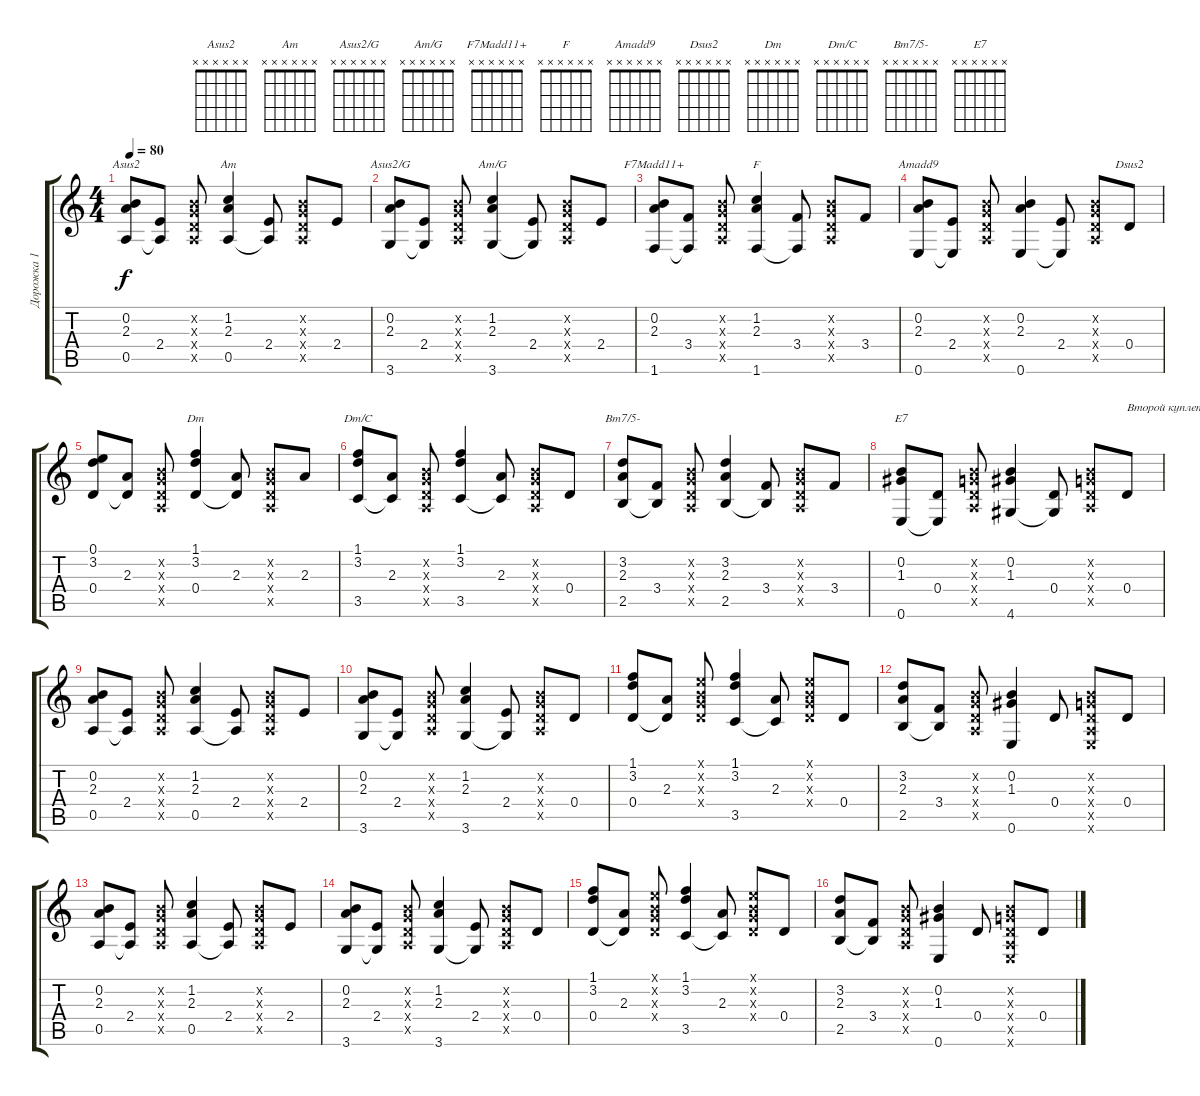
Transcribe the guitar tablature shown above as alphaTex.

\track ("Дорожка 1" "Дорожка 1") {instrument acousticguitarsteel}
\staff {score tabs}
\tuning (E4 B3 G3 D3 A2 E2) {hide}
\chord ("Asus2" x x x x x x)
\chord ("Am" x x x x x x)
\chord ("Asus2/G" x x x x x x)
\chord ("Am/G" x x x x x x)
\chord ("F7Madd11+" x x x x x x)
\chord ("F" x x x x x x)
\chord ("Amadd9" x x x x x x)
\chord ("Dsus2" x x x x x x)
\chord ("Dm" x x x x x x)
\chord ("Dm/C" x x x x x x)
\chord ("Bm7/5-" x x x x x x)
\chord ("E7" x x x x x x)
\ts (4 4)
\tempo 80
\clef g2
\ks c
(0.2 2.3 0.5).8{ch "Asus2" dy f} (2.4 0.5{t}).8 (0.2{x} 0.3{x} 0.4{x} 0.5{x}).8 (1.2 2.3 0.5).4{ch "Am"} (2.4 0.5{t}).8 (0.2{x} 0.3{x} 0.4{x} 0.5{x}).8 2.4.8 |
(0.2 2.3 3.6).8{ch "Asus2/G"} (2.4 3.6{t}).8 (0.2{x} 0.3{x} 0.4{x} 0.5{x}).8 (1.2 2.3 3.6).4{ch "Am/G"} (2.4 3.6{t}).8 (0.2{x} 0.3{x} 0.4{x} 0.5{x}).8 2.4.8 |
(0.2 2.3 1.6).8{ch "F7Madd11+"} (3.4 1.6{t}).8 (0.2{x} 0.3{x} 0.4{x} 0.5{x}).8 (1.2 2.3 1.6).4{ch "F"} (3.4 1.6{t}).8 (0.2{x} 0.3{x} 0.4{x} 0.5{x}).8 3.4.8 |
(0.2 2.3 0.6).8{ch "Amadd9"} (2.4 0.6{t}).8 (0.2{x} 0.3{x} 0.4{x} 0.5{x}).8 (0.2 2.3 0.6).4 (2.4 0.6{t}).8 (0.2{x} 0.3{x} 0.4{x} 0.5{x}).8 0.4.8{ch "Dsus2"} |
(0.1 3.2 0.4).8 (2.3 0.4{t}).8 (0.2{x} 0.3{x} 0.4{x} 0.5{x}).8 (1.1 3.2 0.4).4{ch "Dm"} (2.3 0.4{t}).8 (0.2{x} 0.3{x} 0.4{x} 0.5{x}).8 2.3.8 |
(1.1 3.2 3.5).8{ch "Dm/C"} (2.3 3.5{t}).8 (0.2{x} 0.3{x} 0.4{x} 0.5{x}).8 (1.1 3.2 3.5).4 (2.3 3.5{t}).8 (0.2{x} 0.3{x} 0.4{x} 0.5{x}).8 0.4.8 |
(3.2 2.3 2.5).8{ch "Bm7/5-"} (3.4 2.5{t}).8 (0.2{x} 0.3{x} 0.4{x} 0.5{x}).8 (3.2 2.3 2.5).4 (3.4 2.5{t}).8 (0.2{x} 0.3{x} 0.4{x} 0.5{x}).8 3.4.8 |
(0.2 1.3 0.6).8{ch "E7"} (0.4 0.6{t}).8 (0.2{x} 0.3{x} 0.4{x} 0.5{x}).8 (0.2 1.3 4.6).4 (0.4 4.6{t}).8 (0.2{x} 0.3{x} 0.4{x} 0.5{x}).8 0.4.8{txt "Второй куплет"} |
(0.2 2.3 0.5).8 (2.4 0.5{t}).8 (0.2{x} 0.3{x} 0.4{x} 0.5{x}).8 (1.2 2.3 0.5).4 (2.4 0.5{t}).8 (0.2{x} 0.3{x} 0.4{x} 0.5{x}).8 2.4.8 |
(0.2 2.3 3.6).8 (2.4 3.6{t}).8 (0.2{x} 0.3{x} 0.4{x} 0.5{x}).8 (1.2 2.3 3.6).4 (2.4 3.6{t}).8 (0.2{x} 0.3{x} 0.4{x} 0.5{x}).8 0.4.8 |
(1.1 3.2 0.4).8 (2.3 0.4{t}).8 (0.1{x} 0.2{x} 0.3{x} 0.4{x}).8 (1.1 3.2 3.5).4 (2.3 3.5{t}).8 (0.1{x} 0.2{x} 0.3{x} 0.4{x}).8 0.4.8 |
(3.2 2.3 2.5).8 (3.4 2.5{t}).8 (0.2{x} 0.3{x} 0.4{x} 0.5{x}).8 (0.2 1.3 0.6).4 0.4.8 (0.2{x} 0.3{x} 0.4{x} 0.5{x} 0.6{x}).8 0.4.8 |
(0.2 2.3 0.5).8 (2.4 0.5{t}).8 (0.2{x} 0.3{x} 0.4{x} 0.5{x}).8 (1.2 2.3 0.5).4 (2.4 0.5{t}).8 (0.2{x} 0.3{x} 0.4{x} 0.5{x}).8 2.4.8 |
(0.2 2.3 3.6).8 (2.4 3.6{t}).8 (0.2{x} 0.3{x} 0.4{x} 0.5{x}).8 (1.2 2.3 3.6).4 (2.4 3.6{t}).8 (0.2{x} 0.3{x} 0.4{x} 0.5{x}).8 0.4.8 |
(1.1 3.2 0.4).8 (2.3 0.4{t}).8 (0.1{x} 0.2{x} 0.3{x} 0.4{x}).8 (1.1 3.2 3.5).4 (2.3 3.5{t}).8 (0.1{x} 0.2{x} 0.3{x} 0.4{x}).8 0.4.8 |
(3.2 2.3 2.5).8 (3.4 2.5{t}).8 (0.2{x} 0.3{x} 0.4{x} 0.5{x}).8 (0.2 1.3 0.6).4 0.4.8 (0.2{x} 0.3{x} 0.4{x} 0.5{x} 0.6{x}).8 0.4.8
